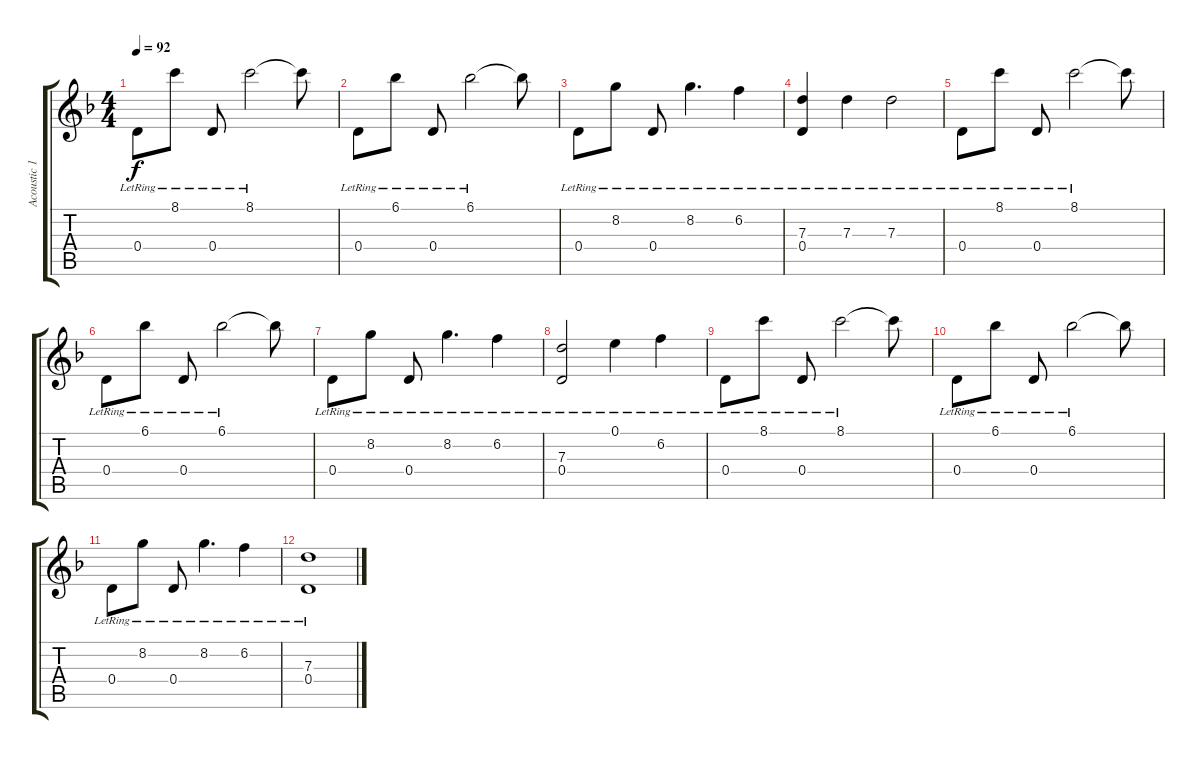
\track ("Acoustic 12 String (Low)" "Acoustic 1") {instrument acousticguitarsteel}
\staff {score tabs}
\tuning (E4 B3 G3 D3 A2 E2) {hide}
\ts (4 4)
\tempo 92
\clef g2
\ks f
0.4{lr}.8{dy f} 8.1{lr}.8 0.4{lr}.8 8.1{lr}.2 8.1{t}.8 |
0.4{lr}.8 6.1{lr}.8 0.4{lr}.8 6.1{lr}.2 6.1{t}.8 |
0.4{lr}.8 8.2{lr}.8 0.4{lr}.8 8.2{lr}.4{d} 6.2{lr}.4 |
(7.3{lr} 0.4{lr}).4 7.3{lr}.4 7.3{lr}.2 |
0.4{lr}.8 8.1{lr}.8 0.4{lr}.8 8.1{lr}.2 8.1{t}.8 |
0.4{lr}.8 6.1{lr}.8 0.4{lr}.8 6.1{lr}.2 6.1{t}.8 |
0.4{lr}.8 8.2{lr}.8 0.4{lr}.8 8.2{lr}.4{d} 6.2{lr}.4 |
(7.3{lr} 0.4{lr}).2 0.1{lr}.4 6.2{lr}.4 |
0.4{lr}.8 8.1{lr}.8 0.4{lr}.8 8.1{lr}.2 8.1{t}.8 |
0.4{lr}.8 6.1{lr}.8 0.4{lr}.8 6.1{lr}.2 6.1{t}.8 |
0.4{lr}.8 8.2{lr}.8 0.4{lr}.8 8.2{lr}.4{d} 6.2{lr}.4 |
(7.3{lr} 0.4{lr}).1
